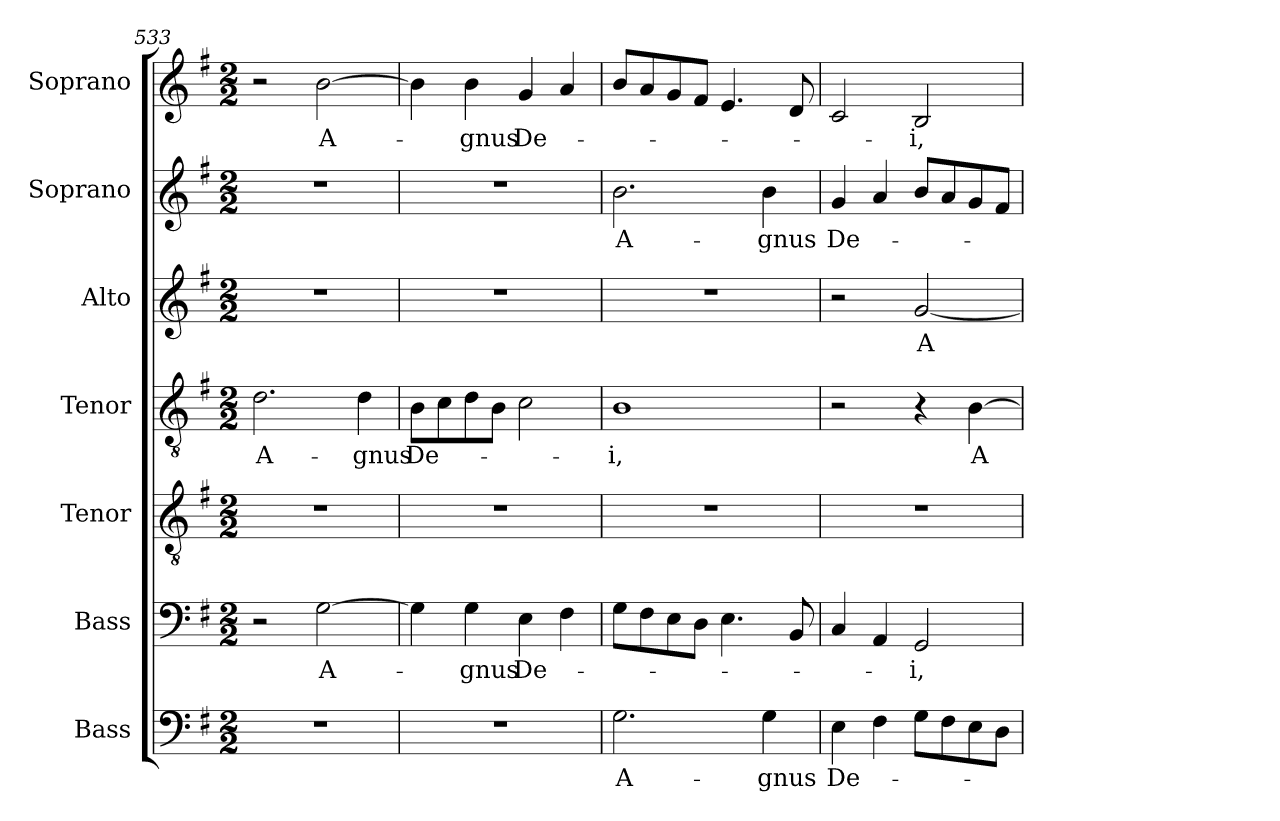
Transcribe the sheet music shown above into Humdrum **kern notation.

**kern	**text	**kern	**text	**kern	**kern	**text	**kern	**text	**kern	**text	**kern	**text
*part7	*part7	*part6	*part6	*part5	*part4	*part4	*part3	*part3	*part2	*part2	*part1	*part1
*staff7	*staff7	*staff6	*staff6	*staff5	*staff4	*staff4	*staff3	*staff3	*staff2	*staff2	*staff1	*staff1
*I"Bass	*	*I"Bass	*	*I"Tenor	*I"Tenor	*	*I"Alto	*	*I"Soprano	*	*I"Soprano	*
*I'B.	*	*I'B.	*	*I'T.	*I'T.	*	*I'A.	*	*I'S.	*	*I'S.	*
*clefF4	*	*clefF4	*	*clefGv2	*clefGv2	*	*clefG2	*	*clefG2	*	*clefG2	*
*	*	*	*	*ITrd7c12	*ITrd7c12	*	*	*	*	*	*	*
*k[f#]	*	*k[f#]	*	*k[f#]	*k[f#]	*	*k[f#]	*	*k[f#]	*	*k[f#]	*
*G:	*	*G:	*	*G:	*G:	*	*G:	*	*G:	*	*G:	*
*M2/2	*	*M2/2	*	*M2/2	*M2/2	*	*M2/2	*	*M2/2	*	*M2/2	*
=533	=533	=533	=533	=533	=533	=533	=533	=533	=533	=533	=533	=533
!	!	!	!	!	!	!LO:LY:b:color=#000000	!	!	!	!	!	!
1r	.	2r	.	1r	2.Di\	A-	1r	.	1r	.	2r	.
!	!	!	!LO:LY:b:color=#000000	!	!	!	!	!	!	!	!	!
!	!	!	!	!	!	!	!	!	!	!	!	!LO:LY:b:color=#000000
.	.	[2Gi\	A-	.	.	.	.	.	.	.	[2bi\	A-
!	!	!	!	!	!	!LO:LY:b:color=#000000	!	!	!	!	!	!
.	.	.	.	.	4Di\	-gnus	.	.	.	.	.	.
=534	=534	=534	=534	=534	=534	=534	=534	=534	=534	=534	=534	=534
!	!	!	!	!	!	!LO:LY:b:color=#000000	!	!	!	!	!	!
1r	.	4Gi\]	.	1r	8BBi\L	De-	1r	.	1r	.	4bi\]	.
.	.	.	.	.	8Ci\	.	.	.	.	.	.	.
!	!	!	!LO:LY:b:color=#000000	!	!	!	!	!	!	!	!	!
!	!	!	!	!	!	!	!	!	!	!	!	!LO:LY:b:color=#000000
.	.	4Gi\	-gnus	.	8Di\	.	.	.	.	.	4bi\	-gnus
.	.	.	.	.	8BBi\J	.	.	.	.	.	.	.
!	!	!	!LO:LY:b:color=#000000	!	!	!	!	!	!	!	!	!
!	!	!	!	!	!	!	!	!	!	!	!	!LO:LY:b:color=#000000
.	.	4Ei\	De-	.	2Ci\	.	.	.	.	.	4gi/	De-
.	.	4F#i\	.	.	.	.	.	.	.	.	4ai/	.
=535	=535	=535	=535	=535	=535	=535	=535	=535	=535	=535	=535	=535
!	!LO:LY:b:color=#000000	!	!	!	!	!	!	!	!	!	!	!
!	!	!	!	!	!	!LO:LY:b:color=#000000	!	!	!	!	!	!
!	!	!	!	!	!	!	!	!	!	!LO:LY:b:color=#000000	!	!
2.Gi\	A-	8Gi\L	.	1r	1BBi	-i,	1r	.	2.bi\	A-	8bi/L	.
.	.	8F#i\	.	.	.	.	.	.	.	.	8ai/	.
.	.	8Ei\	.	.	.	.	.	.	.	.	8gi/	.
.	.	8Di\J	.	.	.	.	.	.	.	.	8f#i/J	.
.	.	4.Ei\	.	.	.	.	.	.	.	.	4.ei/	.
!	!LO:LY:b:color=#000000	!	!	!	!	!	!	!	!	!	!	!
!	!	!	!	!	!	!	!	!	!	!LO:LY:b:color=#000000	!	!
4Gi\	-gnus	.	.	.	.	.	.	.	4bi\	-gnus	.	.
.	.	8BBi/	.	.	.	.	.	.	.	.	8di/	.
!!LO:PB:g=z
=536	=536	=536	=536	=536	=536	=536	=536	=536	=536	=536	=536	=536
!	!LO:LY:b:color=#000000	!	!	!	!	!	!	!	!	!	!	!
!	!	!	!	!	!	!	!	!	!	!LO:LY:b:color=#000000	!	!
4Ei\	De-	4Ci/	.	1r	2r	.	2r	.	4gi/	De-	2ci/	.
4F#i\	.	4AAi/	.	.	.	.	.	.	4ai/	.	.	.
!	!	!	!LO:LY:b:color=#000000	!	!	!	!	!	!	!	!	!
!	!	!	!	!	!	!	!	!LO:LY:b:color=#000000	!	!	!	!
!	!	!	!	!	!	!	!	!	!	!	!	!LO:LY:b:color=#000000
8Gi\L	.	2GGi/	-i,	.	4r	.	[2gi/	A-	8bi/L	.	2Bi/	-i,
8F#i\	.	.	.	.	.	.	.	.	8ai/	.	.	.
!	!	!	!	!	!	!LO:LY:b:color=#000000	!	!	!	!	!	!
8Ei\	.	.	.	.	[4BBi\	A-	.	.	8gi/	.	.	.
8Di\J	.	.	.	.	.	.	.	.	8f#i/J	.	.	.
=	=	=	=	=	=	=	=	=	=	=	=	=
*-	*-	*-	*-	*-	*-	*-	*-	*-	*-	*-	*-	*-
